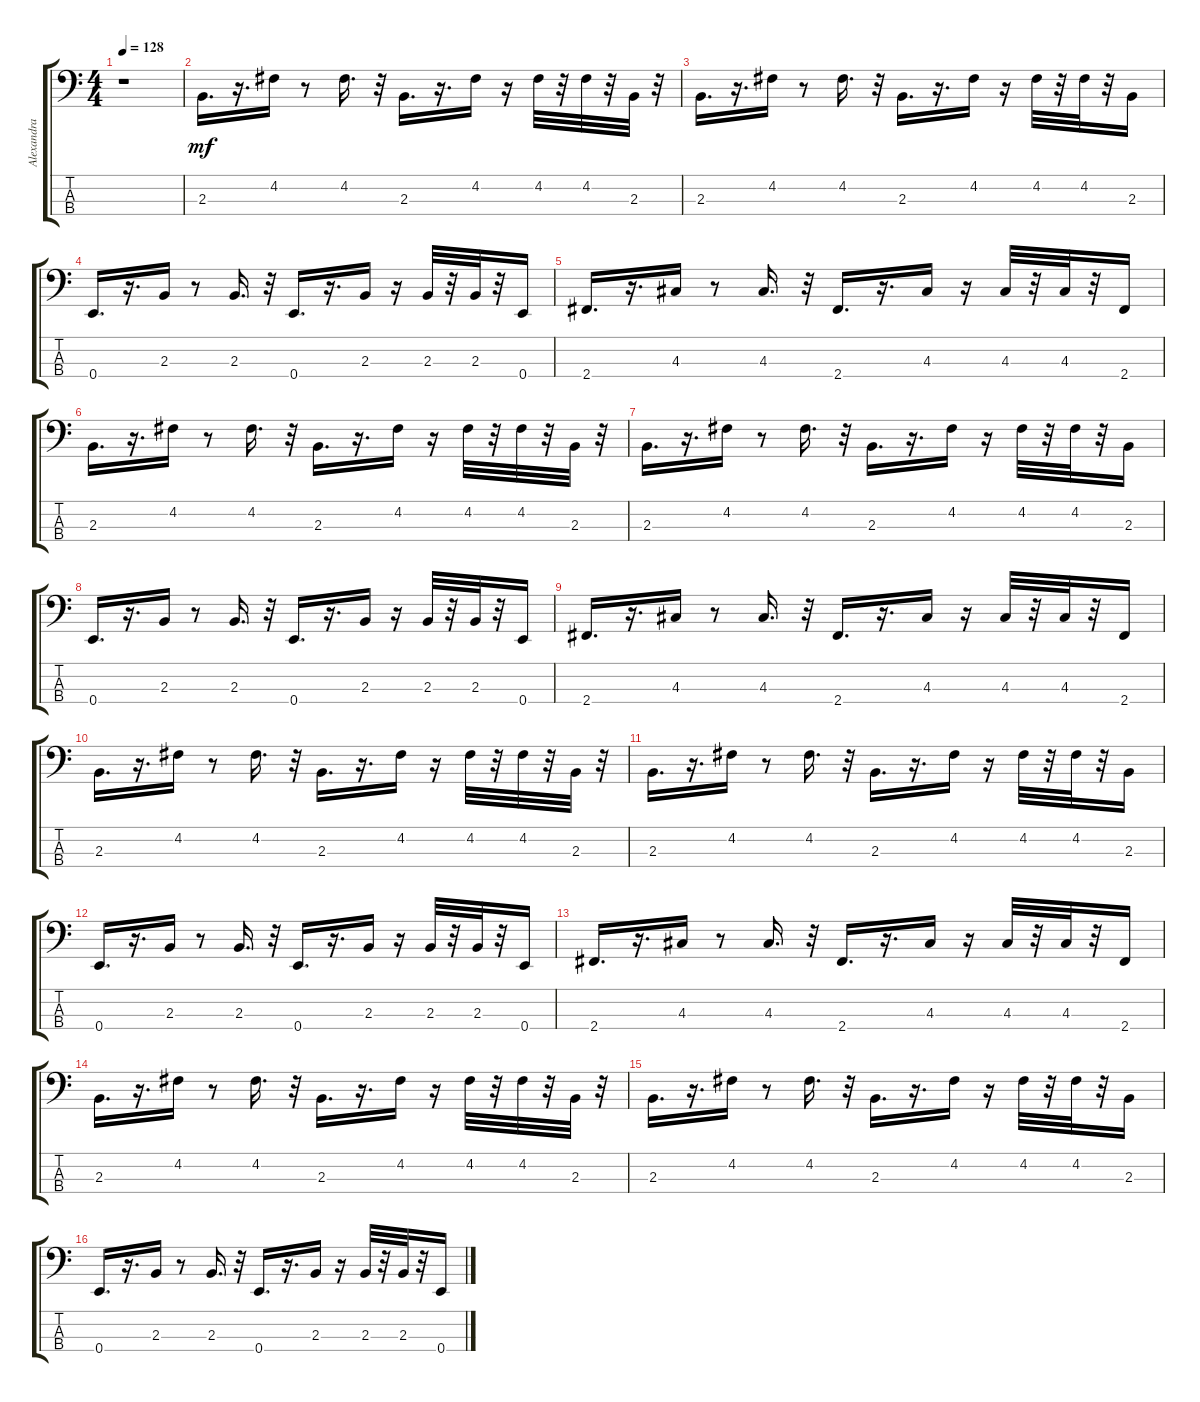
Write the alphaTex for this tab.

\track ("Alexandra Stan - Mr Saxobeat" "Alexandra ") {instrument synthbass1}
\staff {score tabs}
\tuning (G2 D2 A1 E1) {hide}
\ts (4 4)
\tempo 128
\clef f4
\ks c
r.1{dy mf} |
2.3.16{d} r.16{d} 4.2.16 r.8 4.2.16{d} r.32 2.3.16{d} r.16{d} 4.2.16 r.16 4.2.32 r.32 4.2.32 r.32 2.3.32 r.32 |
2.3.16{d} r.16{d} 4.2.16 r.8 4.2.16{d} r.32 2.3.16{d} r.16{d} 4.2.16 r.16 4.2.32 r.32 4.2.32 r.32 2.3.16 |
0.4.16{d} r.16{d} 2.3.16 r.8 2.3.16{d} r.32 0.4.16{d} r.16{d} 2.3.16 r.16 2.3.32 r.32 2.3.32 r.32 0.4.16 |
2.4.16{d} r.16{d} 4.3.16 r.8 4.3.16{d} r.32 2.4.16{d} r.16{d} 4.3.16 r.16 4.3.32 r.32 4.3.32 r.32 2.4.16 |
2.3.16{d} r.16{d} 4.2.16 r.8 4.2.16{d} r.32 2.3.16{d} r.16{d} 4.2.16 r.16 4.2.32 r.32 4.2.32 r.32 2.3.32 r.32 |
2.3.16{d} r.16{d} 4.2.16 r.8 4.2.16{d} r.32 2.3.16{d} r.16{d} 4.2.16 r.16 4.2.32 r.32 4.2.32 r.32 2.3.16 |
0.4.16{d} r.16{d} 2.3.16 r.8 2.3.16{d} r.32 0.4.16{d} r.16{d} 2.3.16 r.16 2.3.32 r.32 2.3.32 r.32 0.4.16 |
2.4.16{d} r.16{d} 4.3.16 r.8 4.3.16{d} r.32 2.4.16{d} r.16{d} 4.3.16 r.16 4.3.32 r.32 4.3.32 r.32 2.4.16 |
2.3.16{d} r.16{d} 4.2.16 r.8 4.2.16{d} r.32 2.3.16{d} r.16{d} 4.2.16 r.16 4.2.32 r.32 4.2.32 r.32 2.3.32 r.32 |
2.3.16{d} r.16{d} 4.2.16 r.8 4.2.16{d} r.32 2.3.16{d} r.16{d} 4.2.16 r.16 4.2.32 r.32 4.2.32 r.32 2.3.16 |
0.4.16{d} r.16{d} 2.3.16 r.8 2.3.16{d} r.32 0.4.16{d} r.16{d} 2.3.16 r.16 2.3.32 r.32 2.3.32 r.32 0.4.16 |
2.4.16{d} r.16{d} 4.3.16 r.8 4.3.16{d} r.32 2.4.16{d} r.16{d} 4.3.16 r.16 4.3.32 r.32 4.3.32 r.32 2.4.16 |
2.3.16{d} r.16{d} 4.2.16 r.8 4.2.16{d} r.32 2.3.16{d} r.16{d} 4.2.16 r.16 4.2.32 r.32 4.2.32 r.32 2.3.32 r.32 |
2.3.16{d} r.16{d} 4.2.16 r.8 4.2.16{d} r.32 2.3.16{d} r.16{d} 4.2.16 r.16 4.2.32 r.32 4.2.32 r.32 2.3.16 |
0.4.16{d} r.16{d} 2.3.16 r.8 2.3.16{d} r.32 0.4.16{d} r.16{d} 2.3.16 r.16 2.3.32 r.32 2.3.32 r.32 0.4.16
